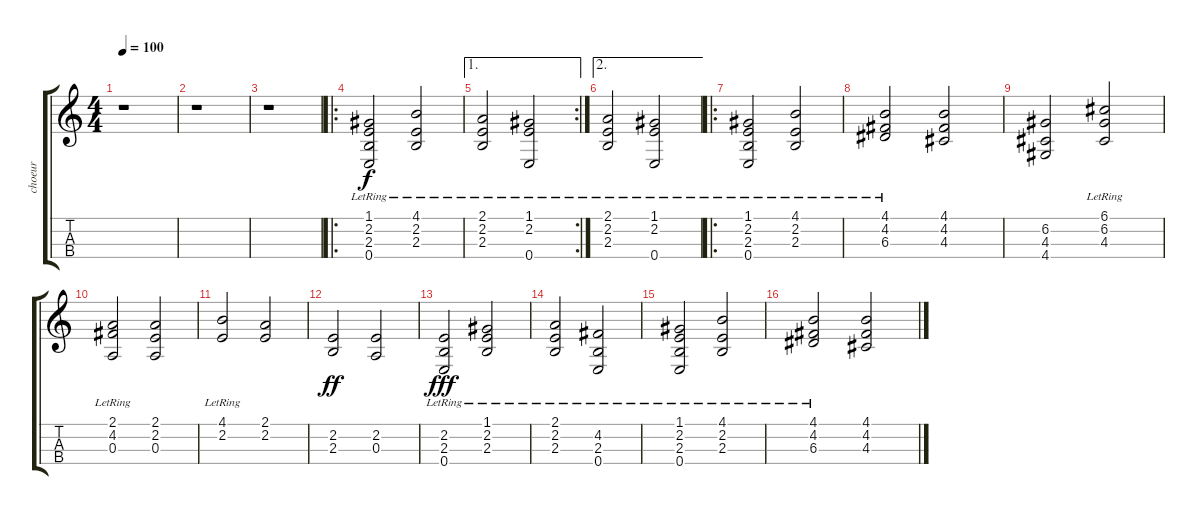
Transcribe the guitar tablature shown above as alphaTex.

\track ("choeur" "choeur") {instrument lead6voice}
\staff {score tabs}
\tuning (G4 D4 A3 E3) {hide}
\ts (4 4)
\tempo 100
\clef g2
\ks c
r.1{dy f instrument lead6voice} |
r.1 |
r.1 |
\ro
(1.1 2.2{lr} 2.3 0.4).2 (4.1 2.2{lr} 2.3).2 |
\ae 1
\rc 2
(2.1 2.2{lr} 2.3).2 (1.1 2.2{lr} 0.4).2 |
\ae 2
(2.1 2.2{lr} 2.3).2 (1.1 2.2{lr} 0.4).2 |
\ro
(1.1 2.2{lr} 2.3 0.4).2 (4.1 2.2{lr} 2.3).2 |
(4.1{lr} 4.2 6.3).2 (4.1 4.2 4.3).2 |
(6.2 4.3 4.4).2 (6.1{lr} 6.2 4.3).2 |
(2.1{lr} 4.2 0.3).2 (2.1 2.2 0.3).2 |
(4.1{lr} 2.2).2 (2.1 2.2).2 |
(2.2 2.3).2{dy ff} (2.2 0.3).2 |
(2.2{lr} 2.3 0.4).2{dy fff} (1.1 2.2{lr} 2.3).2 |
(2.1 2.2{lr} 2.3).2 (4.2{lr} 2.3 0.4).2 |
(1.1 2.2{lr} 2.3 0.4).2 (4.1 2.2{lr} 2.3).2 |
(4.1{lr} 4.2 6.3).2 (4.1 4.2 4.3).2
